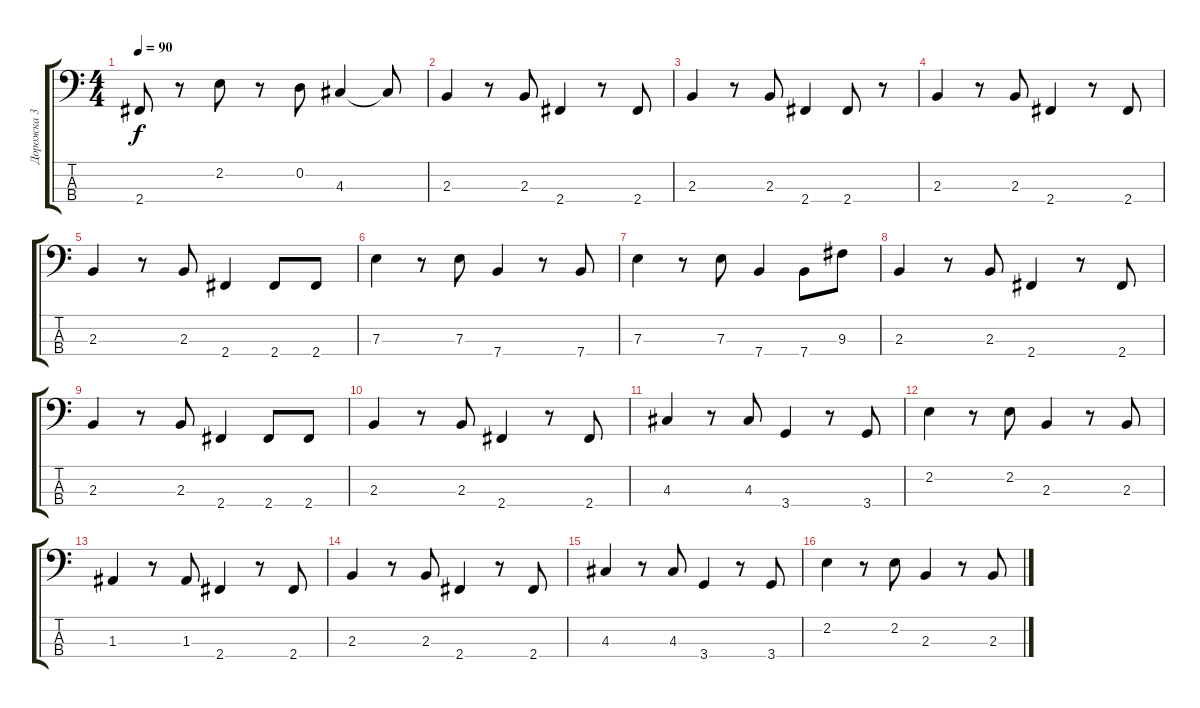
\track ("Дорожка 3" "Дорожка 3") {instrument electricbassfinger}
\staff {score tabs}
\tuning (G2 D2 A1 E1) {hide}
\ts (4 4)
\tempo 90
\clef f4
\ks c
2.4.8{dy f} r.8 2.2.8 r.8 0.2.8 4.3.4 4.3{t}.8 |
2.3.4 r.8 2.3.8 2.4.4 r.8 2.4.8 |
2.3.4 r.8 2.3.8 2.4.4 2.4.8 r.8 |
2.3.4 r.8 2.3.8 2.4.4 r.8 2.4.8 |
2.3.4 r.8 2.3.8 2.4.4 2.4.8 2.4.8 |
7.3.4 r.8 7.3.8 7.4.4 r.8 7.4.8 |
7.3.4 r.8 7.3.8 7.4.4 7.4.8 9.3.8 |
2.3.4 r.8 2.3.8 2.4.4 r.8 2.4.8 |
2.3.4 r.8 2.3.8 2.4.4 2.4.8 2.4.8 |
2.3.4 r.8 2.3.8 2.4.4 r.8 2.4.8 |
4.3.4 r.8 4.3.8 3.4.4 r.8 3.4.8 |
2.2.4 r.8 2.2.8 2.3.4 r.8 2.3.8 |
1.3.4 r.8 1.3.8 2.4.4 r.8 2.4.8 |
2.3.4 r.8 2.3.8 2.4.4 r.8 2.4.8 |
4.3.4 r.8 4.3.8 3.4.4 r.8 3.4.8 |
2.2.4 r.8 2.2.8 2.3.4 r.8 2.3.8
